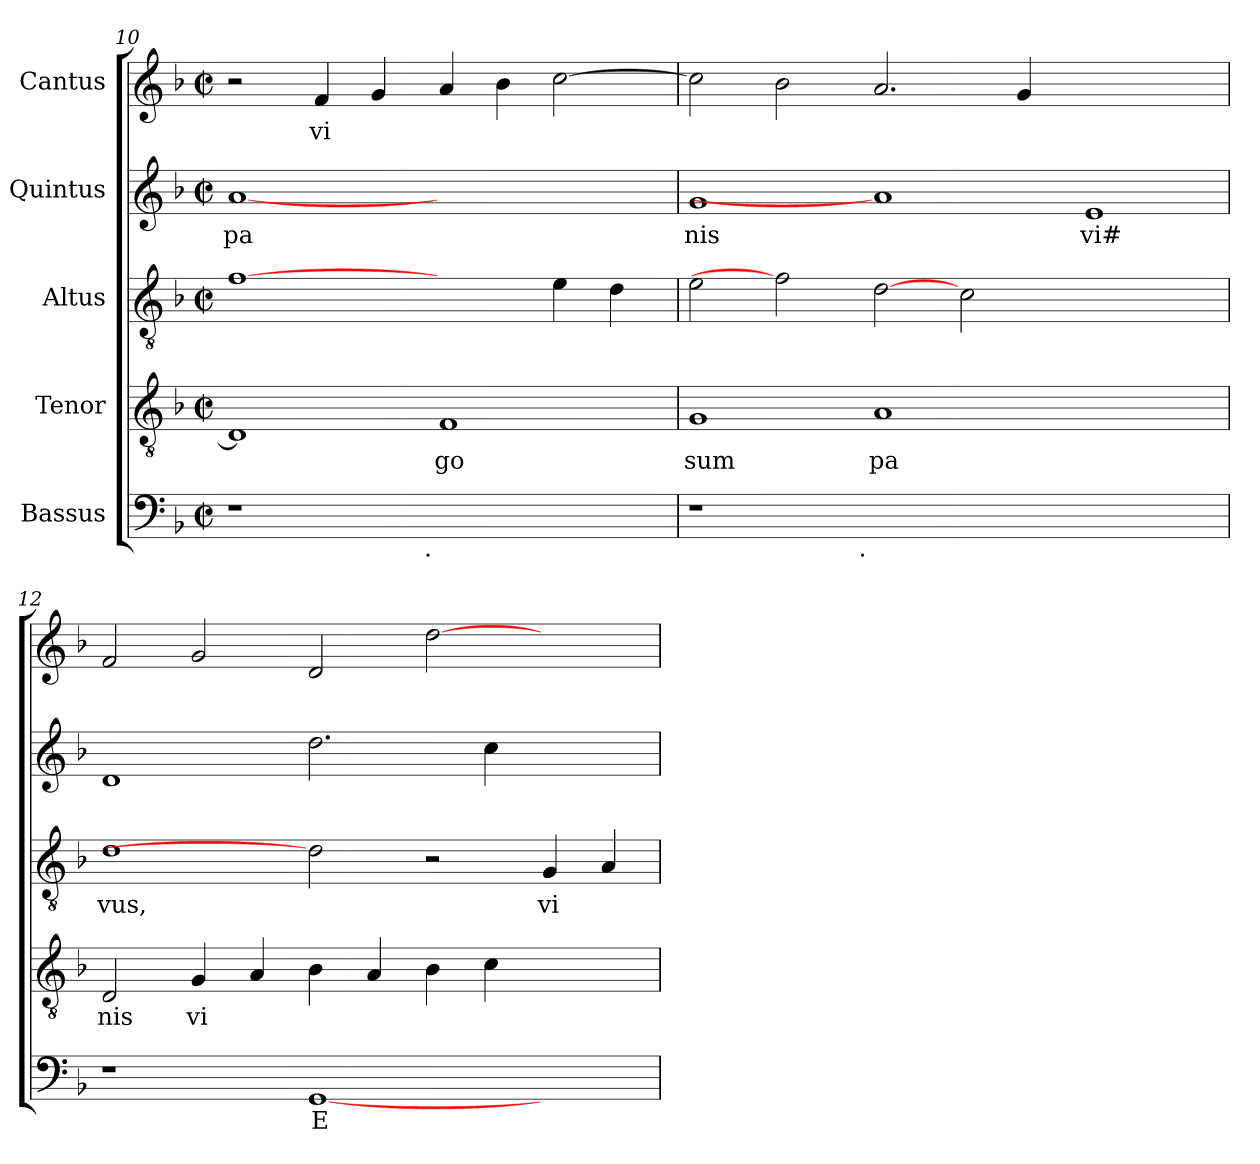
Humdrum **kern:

**kern	**text	**kern	**text	**kern	**text	**kern	**text	**kern	**text
*part5	*part5	*part4	*part4	*part3	*part3	*part2	*part2	*part1	*part1
*staff5	*staff5	*staff4	*staff4	*staff3	*staff3	*staff2	*staff2	*staff1	*staff1
*I"Bassus	*	*I"Tenor	*	*I"Altus	*	*I"Quintus	*	*I"Cantus	*
*clefF4	*	*clefGv2	*	*clefGv2	*	*clefG2	*	*clefG2	*
*k[b-]	*	*k[b-]	*	*k[b-]	*	*k[b-]	*	*k[b-]	*
*F:	*	*F:	*	*F:	*	*F:	*	*F:	*
*M2/2	*	*M2/2	*	*M2/2	*	*M2/2	*	*M2/2	*
*met(c|)	*	*met(c|)	*	*met(c|)	*	*met(c|)	*	*met(c|)	*
=10	=10	=10	=10	=10	=10	=10	=10	=10	=10
!	!	!	!LO:LY:b:cj	!	!LO:LY:b:cj	!	!LO:LY:b:cj	!	!
*^	*	*	*	*	*	*	*	*	*
1r	2ryy	.	1D]	.	[1f	.	[1a	pa	2r	.
!	!	!	!	!	!	!	!	!	!	!LO:LY:b:cj
.	4...ryy	.	.	.	.	.	.	.	4f/	vi
!	!	!	!	!	!	!	!	!	!	!LO:LY:b:cj
.	.	.	.	.	.	.	.	.	4g/	.
!	!LO:TX:b:t=.	!	!	!	!	!	!	!	!	!
.	1ryy	.	.	.	.	.	.	.	.	.
!	!	!	!	!LO:LY:b:cj	!	!	!	!	!	!LO:LY:b:cj
1ryy	.	.	1F	go	2ryy	.	1ryy	.	4a/	.
!	!	!	!	!	!	!	!	!	!	!LO:LY:b:cj
.	.	.	.	.	.	.	.	.	4b-\	.
!	!	!	!	!	!	!LO:LY:b:cj	!	!	!	!LO:LY:b:cj
.	.	.	.	.	4e\	.	.	.	[>2cc\	.
!	!	!	!	!	!	!LO:LY:b:cj	!	!	!	!
.	.	.	.	.	4d\	.	.	.	.	.
.	32ryy	.	.	.	.	.	.	.	.	.
=11	=11	=11	=11	=11	=11	=11	=11	=11	=11	=11
!	!	!	!	!LO:LY:b:cj	!	!LO:LY:b:cj	!	!LO:LY:b:cj	!	!LO:LY:b:cj
1r	2ryy	.	1G	sum	2e\	.	1g	nis	2cc\]	.
!	!	!	!	!	!	!	!	!	!	!LO:LY:b:cj
.	4...ryy	.	.	.	2f]	.	.	.	2b-\	.
!	!LO:TX:b:t=.	!	!	!	!	!	!	!	!	!
.	1ryy	.	.	.	.	.	.	.	.	.
!	!	!	!	!LO:LY:b:cj	!	!LO:LY:b:cj	!	!	!	!LO:LY:b:cj
0ryy	.	.	1A	pa	[2d	.	1a]	.	2.a/	.
!	!	!	!	!	!	!LO:LY:b:cj	!	!	!	!
.	.	.	.	.	2c\	.	.	.	.	.
!	!	!	!	!	!	!	!	!	!	!LO:LY:b:cj
.	.	.	.	.	.	.	.	.	4g/	.
.	1ryy	.	.	.	.	.	.	.	.	.
!	!	!	!	!	!	!	!	!LO:LY:b:cj	!	!
.	.	.	1ryy	.	1ryy	.	1e	vi#	1ryy	.
.	32ryy	.	.	.	.	.	.	.	.	.
=12	=12	=12	=12	=12	=12	=12	=12	=12	=12	=12
!	!	!	!	!LO:LY:b:cj	!	!LO:LY:b:cj	!	!LO:LY:b:cj	!	!LO:LY:b:cj
*v	*v	*	*	*	*	*	*	*	*	*
1r	.	2D/	nis	1d	vus,	1d	.	2f/	.
!	!	!	!LO:LY:b:cj	!	!	!	!	!	!LO:LY:b:cj
.	.	4G/	vi	.	.	.	.	2g/	.
!	!	!	!LO:LY:b:cj	!	!	!	!	!	!
.	.	4A/	.	.	.	.	.	.	.
!	!LO:LY:b:cj	!	!LO:LY:b:cj	!	!	!	!LO:LY:b:cj	!	!LO:LY:b:cj
[<1GG	E	4B-\	.	2d]	.	2.dd\	.	2d/	.
!	!	!	!LO:LY:b:cj	!	!	!	!	!	!
.	.	4A/	.	.	.	.	.	.	.
!	!	!	!LO:LY:b:cj	!	!	!	!	!	!LO:LY:b:cj
.	.	4B-\	.	2r	.	.	.	[<2dd\	.
!	!	!	!LO:LY:b:cj	!	!	!	!LO:LY:b:cj	!	!
.	.	4c\	.	.	.	4cc\	.	.	.
!	!	!	!	!	!LO:LY:b:cj	!	!	!	!
2ryy	.	2ryy	.	4G/	vi	2ryy	.	2ryy	.
!	!	!	!	!	!LO:LY:b:cj	!	!	!	!
.	.	.	.	4A/	.	.	.	.	.
=	=	=	=	=	=	=	=	=	=
*-	*-	*-	*-	*-	*-	*-	*-	*-	*-
